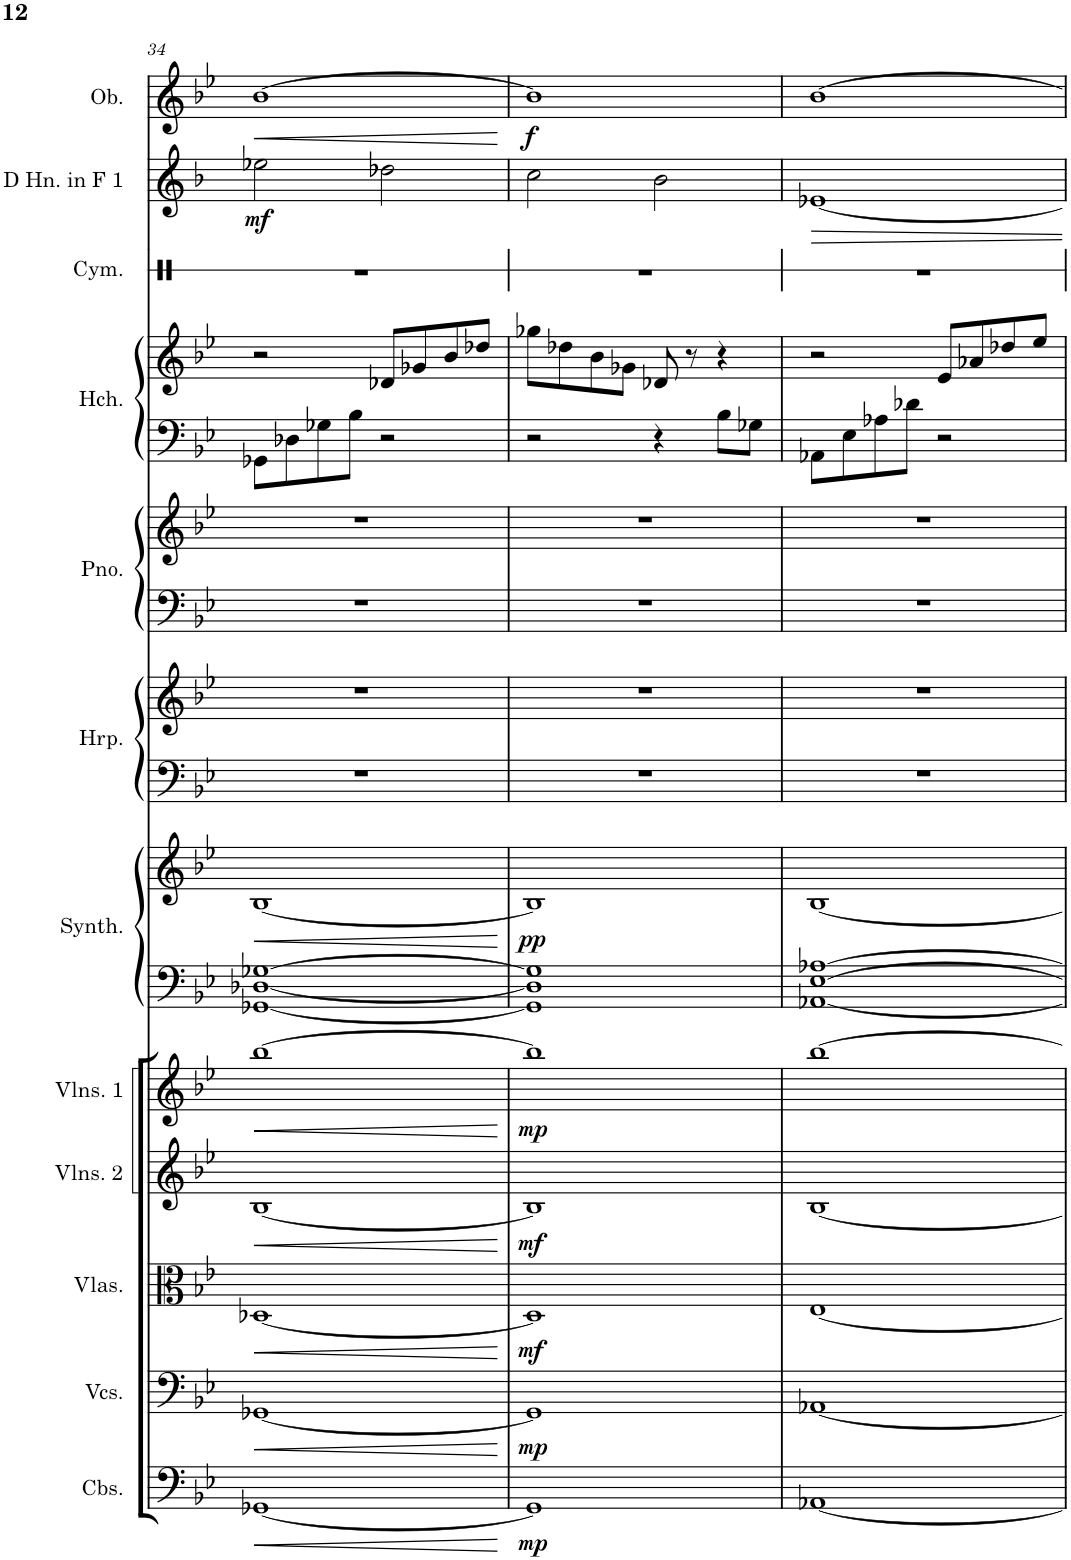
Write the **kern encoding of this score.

**kern	**dynam	**kern	**dynam	**kern	**dynam	**kern	**dynam	**kern	**dynam	**kern	**kern	**dynam	**kern	**kern	**kern	**kern	**kern	**kern	**kern	**kern	**dynam	**kern	**dynam
*part12	*part12	*part11	*part11	*part10	*part10	*part9	*part9	*part8	*part8	*part7	*part7	*part7	*part6	*part6	*part5	*part5	*part4	*part4	*part3	*part2	*part2	*part1	*part1
*staff16	*staff16	*staff15	*staff15	*staff14	*staff14	*staff13	*staff13	*staff12	*staff12	*staff11	*staff10	*staff10/11	*staff9	*staff8	*staff7	*staff6	*staff5	*staff4	*staff3	*staff2	*staff2	*staff1	*staff1
*I"Contrabasses	*	*I"Violoncellos	*	*I"Violas	*	*I"Violins 2	*	*I"Violins 1	*	*I"String Synthesiser	*	*	*I"Harp	*	*I"Piano	*	*I"Harpsichord	*	*I"Cymbal	*I"Horn in F 1	*	*I"Oboe	*
*I'Cbs.	*	*I'Vcs.	*	*I'Vlas.	*	*I'Vlns. 2	*	*I'Vlns. 1	*	*I'Synth.	*	*	*I'Hrp.	*	*I'Pno.	*	*I'Hch.	*	*I'Cym.	*	*	*I'Ob.	*
!!LO:PB:g=z
*clefF4	*	*clefF4	*	*clefC3	*	*clefG2	*	*clefG2	*	*clefF4	*clefG2	*	*clefF4	*clefG2	*clefF4	*clefG2	*clefF4	*clefG2	*clefX	*clefG2	*	*clefG2	*
*Trd7c12	*	*	*	*	*	*	*	*	*	*	*	*	*	*	*	*	*	*	*	*Trd4c7	*	*	*
*k[b-e-]	*	*k[b-e-]	*	*k[b-e-]	*	*k[b-e-]	*	*k[b-e-]	*	*k[b-e-]	*k[b-e-]	*	*k[b-e-]	*k[b-e-]	*k[b-e-]	*k[b-e-]	*k[b-e-]	*k[b-e-]	*k[]	*k[b-]	*	*k[b-e-]	*
*M4/4	*	*M4/4	*	*M4/4	*	*M4/4	*	*M4/4	*	*M4/4	*M4/4	*	*M4/4	*M4/4	*M4/4	*M4/4	*M4/4	*M4/4	*M4/4	*M4/4	*	*M4/4	*
=34	=34	=34	=34	=34	=34	=34	=34	=34	=34	=34	=34	=34	=34	=34	=34	=34	=34	=34	=34	=34	=34	=34	=34
!	!LO:HP:b	!	!LO:HP:b	!	!LO:HP:b	!	!LO:HP:b	!	!LO:HP:b	!	!	!LO:HP:b	!	!	!	!	!	!	!	!	!LO:DY:b	!	!LO:HP:b
[1GG-X	<	[1GG-X	<	[1D-X	<	[1B-	<	[1bb-	<	[1GG-X [1D-X [1G-X	[1B-	<	1r	1r	1r	1r	8GG-X\L	2r	1r	2ee-X\	mf	[1b-	<
.	.	.	.	.	.	.	.	.	.	.	.	.	.	.	.	.	8D-X\	.	.	.	.	.	.
.	.	.	.	.	.	.	.	.	.	.	.	.	.	.	.	.	8G-X\	.	.	.	.	.	.
.	.	.	.	.	.	.	.	.	.	.	.	.	.	.	.	.	8B-\J	.	.	.	.	.	.
.	.	.	.	.	.	.	.	.	.	.	.	.	.	.	.	.	2r	8d-X/L	.	2dd-X\	.	.	.
.	.	.	.	.	.	.	.	.	.	.	.	.	.	.	.	.	.	8g-X/	.	.	.	.	.
.	.	.	.	.	.	.	.	.	.	.	.	.	.	.	.	.	.	8b-/	.	.	.	.	.
.	.	.	.	.	.	.	.	.	.	.	.	.	.	.	.	.	.	8dd-X/J	.	.	.	.	.
.	[	.	[	.	[	.	[	.	[	.	.	[	.	.	.	.	.	.	.	.	.	.	[
=35	=35	=35	=35	=35	=35	=35	=35	=35	=35	=35	=35	=35	=35	=35	=35	=35	=35	=35	=35	=35	=35	=35	=35
!	!LO:DY:b	!	!LO:DY:b	!	!LO:DY:b	!	!LO:DY:b	!	!LO:DY:b	!	!	!LO:DY:b	!	!	!	!	!	!	!	!	!	!	!LO:DY:b
1GG-]	mp	1GG-]	mp	1D-]	mf	1B-]	mf	1bb-]	mp	1GG-] 1D-] 1G-]	1B-]	pp	1r	1r	1r	1r	2r	8gg-X\L	1r	2cc\	.	1b-]	f
.	.	.	.	.	.	.	.	.	.	.	.	.	.	.	.	.	.	8dd-X\	.	.	.	.	.
.	.	.	.	.	.	.	.	.	.	.	.	.	.	.	.	.	.	8b-\	.	.	.	.	.
.	.	.	.	.	.	.	.	.	.	.	.	.	.	.	.	.	.	8g-X\J	.	.	.	.	.
.	.	.	.	.	.	.	.	.	.	.	.	.	.	.	.	.	4r	8d-X/	.	2b-\	.	.	.
.	.	.	.	.	.	.	.	.	.	.	.	.	.	.	.	.	.	8r	.	.	.	.	.
.	.	.	.	.	.	.	.	.	.	.	.	.	.	.	.	.	8B-\L	4r	.	.	.	.	.
.	.	.	.	.	.	.	.	.	.	.	.	.	.	.	.	.	8G-X\J	.	.	.	.	.	.
=36	=36	=36	=36	=36	=36	=36	=36	=36	=36	=36	=36	=36	=36	=36	=36	=36	=36	=36	=36	=36	=36	=36	=36
[1AA-X	.	[1AA-X	.	[1E-	.	[1B-	.	[1bb-	.	[1AA-X [1E- [1A-X	[1B-	.	1r	1r	1r	1r	8AA-X\L	2r	1r	[1e-X	.	[1b-	.
.	.	.	.	.	.	.	.	.	.	.	.	.	.	.	.	.	8E-\	.	.	.	.	.	.
.	.	.	.	.	.	.	.	.	.	.	.	.	.	.	.	.	8A-X\	.	.	.	.	.	.
.	.	.	.	.	.	.	.	.	.	.	.	.	.	.	.	.	8d-X\J	.	.	.	.	.	.
.	.	.	.	.	.	.	.	.	.	.	.	.	.	.	.	.	2r	8e-/L	.	.	.	.	.
.	.	.	.	.	.	.	.	.	.	.	.	.	.	.	.	.	.	8a-X/	.	.	.	.	.
.	.	.	.	.	.	.	.	.	.	.	.	.	.	.	.	.	.	8dd-X/	.	.	.	.	.
.	.	.	.	.	.	.	.	.	.	.	.	.	.	.	.	.	.	8ee-/J	.	.	.	.	.
=	=	=	=	=	=	=	=	=	=	=	=	=	=	=	=	=	=	=	=	=	=	=	=
*-	*-	*-	*-	*-	*-	*-	*-	*-	*-	*-	*-	*-	*-	*-	*-	*-	*-	*-	*-	*-	*-	*-	*-
